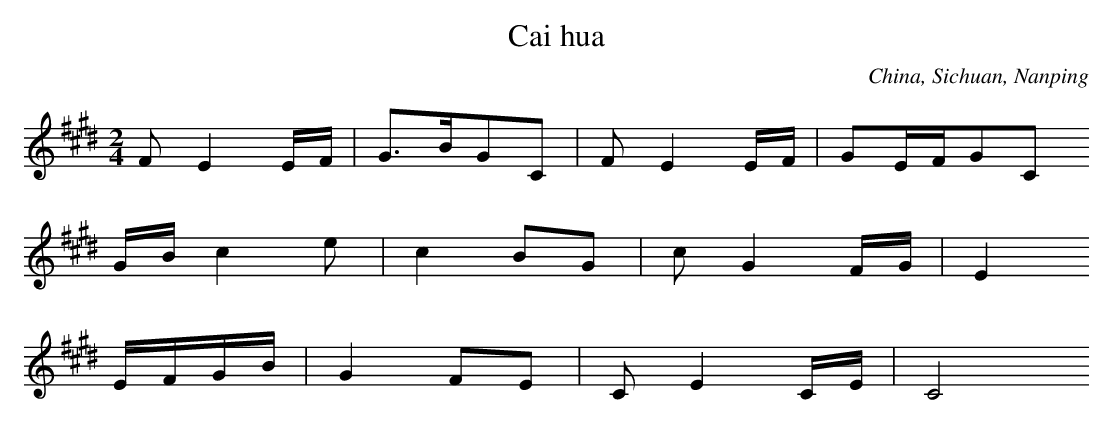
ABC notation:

X:1
T: Cai hua
O: China, Sichuan, Nanping
M: 2/4
L: 1/16
K: E
F2E4EF | G3BG2C2 | F2E4EF | G2EFG2C2
GBc4e2 | c4B2G2 | c2G4FG | E4
EFGB | G4F2E2 | C2E4CE | C8
